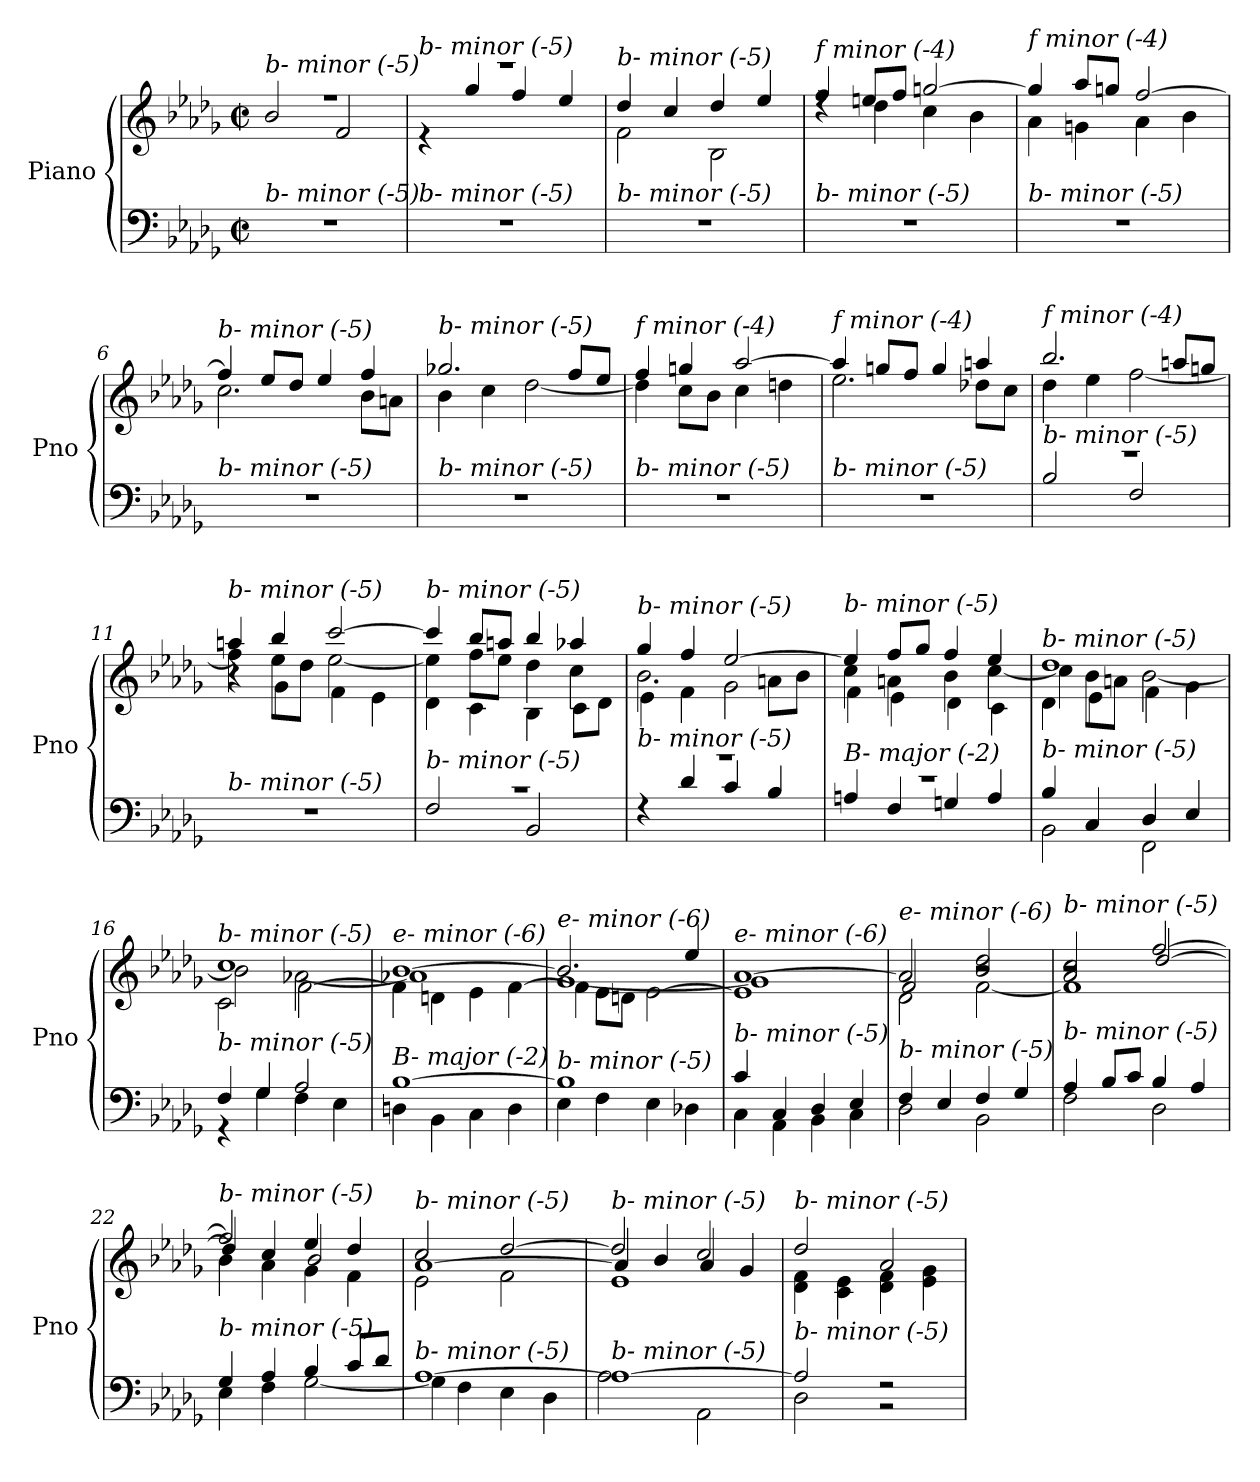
**kern	**kern
*part1	*part1
*staff2	*staff1
*I"Piano	*
*I'Pno	*
*clefF4	*clefG2
*k[b-e-a-d-g-]	*k[b-e-a-d-g-]
*M2/2	*M2/2
*met(c|)	*met(c|)
=1	=1
*	*^
!	!LO:TX:i:t=b- minor (-5)	!
!LO:TX:i:t=b- minor (-5)	!	!
1r	1r	2b-/
.	.	2f/
=2	=2	=2
!	!LO:TX:i:t=b- minor (-5)	!
!LO:TX:i:t=b- minor (-5)	!	!
1r	1r	4r
.	.	4gg-/
.	.	4ff/
.	.	4ee-/
=3	=3	=3
!	!LO:TX:i:t=b- minor (-5)	!
!LO:TX:i:t=b- minor (-5)	!	!
1r	4dd-/	2f\
.	4cc/	.
.	4dd-/	2B-\
.	4ee-/	.
=4	=4	=4
!	!LO:TX:i:t=f minor (-4)	!
!LO:TX:i:t=b- minor (-5)	!	!
1r	4ff/	4rdd
.	8een/L	4dd-\
.	8ff/J	.
.	[2ggn/	4cc\
.	.	4b-\
=5	=5	=5
!	!LO:TX:i:t=f minor (-4)	!
!LO:TX:i:t=b- minor (-5)	!	!
1r	4gg/]	4a-\
.	8aa-/L	4gn\
.	8ggn/J	.
.	[2ff/	4a-\
.	.	4b-\
=6	=6	=6
!	!LO:TX:i:t=b- minor (-5)	!
!LO:TX:i:t=b- minor (-5)	!	!
1r	4ff/]	2.cc\
.	8ee-/L	.
.	8dd-/J	.
.	4ee-/	.
.	4ff/	8b-\L
.	.	8an\J
=7	=7	=7
!	!LO:TX:i:t=b- minor (-5)	!
!LO:TX:i:t=b- minor (-5)	!	!
1r	2.gg-X/	4b-\
.	.	4cc\
.	.	[2dd-\
.	8ff/L	.
.	8ee-/J	.
!!LO:LB:g=z	!!
=8	=8	=8
!	!LO:TX:i:t=f minor (-4)	!
!LO:TX:i:t=b- minor (-5)	!	!
1r	4ff/	4dd-\]
.	4ggn/	8cc\L
.	.	8b-\J
.	[2aa-/	4cc\
.	.	4ddn\
=9	=9	=9
!	!LO:TX:i:t=f minor (-4)	!
!LO:TX:i:t=b- minor (-5)	!	!
1r	4aa-/]	2.ee-\
.	8ggn/L	.
.	8ff/J	.
.	4gg/	.
.	4aan/	8dd-X\L
.	.	8cc\J
=10	=10	=10
*^	*	*
!	!	!LO:TX:i:t=f minor (-4)	!
!LO:TX:i:t=b- minor (-5)	!	!	!
1r	2B-/	2.bb-/	4dd-\
.	.	.	4ee-\
.	2F/	.	[2ff\
.	.	8aan/L	.
.	.	8ggn/J	.
*v	*v	*	*
=11	=11	=11
*	*	*^
!	!LO:TX:i:t=b- minor (-5)	!	!
!LO:TX:i:t=b- minor (-5)	!	!	!
1r	4aan/	4ff\]	4r
.	4bb-/	8ee-\L	4g-\
.	.	8dd-\J	.
.	[2ccc/	[2ee-\	4f\
.	.	.	4e-\
=12	=12	=12	=12
*^	*	*	*
!	!	!LO:TX:i:t=b- minor (-5)	!	!
!LO:TX:i:t=b- minor (-5)	!	!	!	!
1r	2F/	4ccc/]	4ee-\]	4d-\
.	.	8bb-/L	8ff\L	4c\
.	.	8aan/J	8ee-\J	.
.	2BB-/	4bb-/	4dd-\	4B-\
.	.	4aa-X/	4cc\	8c\L
.	.	.	.	8d-\J
!!LO:LB:g=z	!!	!!
=13	=13	=13	=13	=13
!	!	!LO:TX:i:t=b- minor (-5)	!	!
!LO:TX:i:t=b- minor (-5)	!	!	!	!
1r	4rF	4gg-/	2.b-\	4e-\
.	4d-/	4ff/	.	4f\
.	4c/	[2ee-/	.	2g-\
.	4B-/	.	8an\L	.
.	.	.	8b-\J	.
=14	=14	=14	=14	=14
!	!	!LO:TX:i:t=b- minor (-5)	!	!
!LO:TX:i:t=B- major (-2)	!	!	!	!
1r	4An/	4ee-/]	4cc\	4f\
.	4F/	8ff/L	4an\	4e-\
.	.	8gg-/J	.	.
.	4Gn/	4ff/	4b-\	4d-\
.	4A/	4ee-/	[4cc\	4c\
=15	=15	=15	=15	=15
!	!	!LO:TX:i:t=b- minor (-5)	!	!
!LO:TX:i:t=b- minor (-5)	!	!	!	!
4B-/	2BB-\	1dd-	4cc\]	4d-\
4C/	.	.	8b-\L	4e-\
.	.	.	8an\J	.
4D-/	2FF\	.	[2b-\	4f\
4E-/	.	.	.	4g-\
=16	=16	=16	=16	=16
!	!	!LO:TX:i:t=b- minor (-5)	!	!
!LO:TX:i:t=b- minor (-5)	!	!	!	!
4F/	4r	1cc	2b-\]	2c\
4G-/	4G-\	.	.	.
2A-/	4F\	.	[2a-X\	[2f\
.	4E-\	.	.	.
=17	=17	=17	=17	=17
!	!	!LO:TX:i:t=e- minor (-6)	!	!
!LO:TX:i:t=B- major (-2)	!	!	!	!
[1B-	4Dn\	[1b-	1a-X]	4f\]
.	4BB-\	.	.	4dn\
.	4C\	.	.	4e-\
.	4D\	.	.	[4f\
!!LO:LB:g=z	!!	!!
=18	=18	=18	=18	=18
!	!	!LO:TX:i:t=e- minor (-6)	!	!
!LO:TX:i:t=b- minor (-5)	!	!	!	!
1B-]	4E-\	2.b-/]	[1g-	4f\]
.	4F\	.	.	8e-\L
.	.	.	.	8dn\J
.	4E-\	.	.	[2e-\
.	4D-X\	4ee-/	.	.
=19	=19	=19	=19	=19
!	!	!LO:TX:i:t=e- minor (-6)	!	!
!LO:TX:i:t=b- minor (-5)	!	!	!	!
4c/	4C\	[1a-	1g-]	1e-]
4C/	4AA-\	.	.	.
4D-/	4BB-\	.	.	.
4E-/	4C\	.	.	.
=20	=20	=20	=20	=20
!	!	!LO:TX:i:t=e- minor (-6)	!	!
!LO:TX:i:t=b- minor (-5)	!	!	!	!
4F/	2D-\	2a-/]	2d-\	2f/
4E-/	.	.	.	.
4F/	2BB-\	2b-/ 2dd-/	[2f\	2r
4G-/	.	.	.	.
=21	=21	=21	=21	=21
!	!	!LO:TX:i:t=b- minor (-5)	!	!
!LO:TX:i:t=b- minor (-5)	!	!	!	!
4A-/	2F\	2a-/ 2cc/	1f]	2r
8B-/L	.	.	.	.
8c/J	.	.	.	.
4B-/	2D-\	[2ff	.	[2dd-/
4A-/	.	.	.	.
=22	=22	=22	=22	=22
!	!	!LO:TX:i:t=b- minor (-5)	!	!
!LO:TX:i:t=b- minor (-5)	!	!	!	!
4G-/	4E-\	2ff/]	4b-\	4dd-/]
4A-/	4F\	.	4a-\	4cc/
4B-/	[2G-\	4ee-/	4g-\	2b-/
8c/L	.	4dd-/	4f\	.
8d-/J	.	.	.	.
=23	=23	=23	=23	=23
!	!	!LO:TX:i:t=b- minor (-5)	!	!
!LO:TX:i:t=b- minor (-5)	!	!	!	!
[1A-	4G-\]	2cc/	2e-\	[1a-
.	4F\	.	.	.
.	4E-\	[2dd-/	2f\	.
.	4D-\	.	.	.
=24	=24	=24	=24	=24
!	!	!LO:TX:i:t=b- minor (-5)	!	!
!LO:TX:i:t=b- minor (-5)	!	!	!	!
1A-_	2A-\	2dd-/]	1e-	4a-/]
.	.	.	.	4b-/
.	2AA-\	2cc/	.	4a-/
.	.	.	.	4g-/
!!LO:LB:g=z
=25	=25	=25	=25	=25
!	!	!LO:TX:i:t=b- minor (-5)	!	!
!LO:TX:i:t=b- minor (-5)	!	!	!	!
*	*	*	*v	*v
2A-/]	2D-\	2dd-/	4d-\ 4f\
.	.	.	4c\ 4e-\
2rBB	2rF	2a-/	4d-\ 4f\
.	.	.	4e-\ 4g-\
*v	*v	*	*
*	*v	*v
=	=
*-	*-
